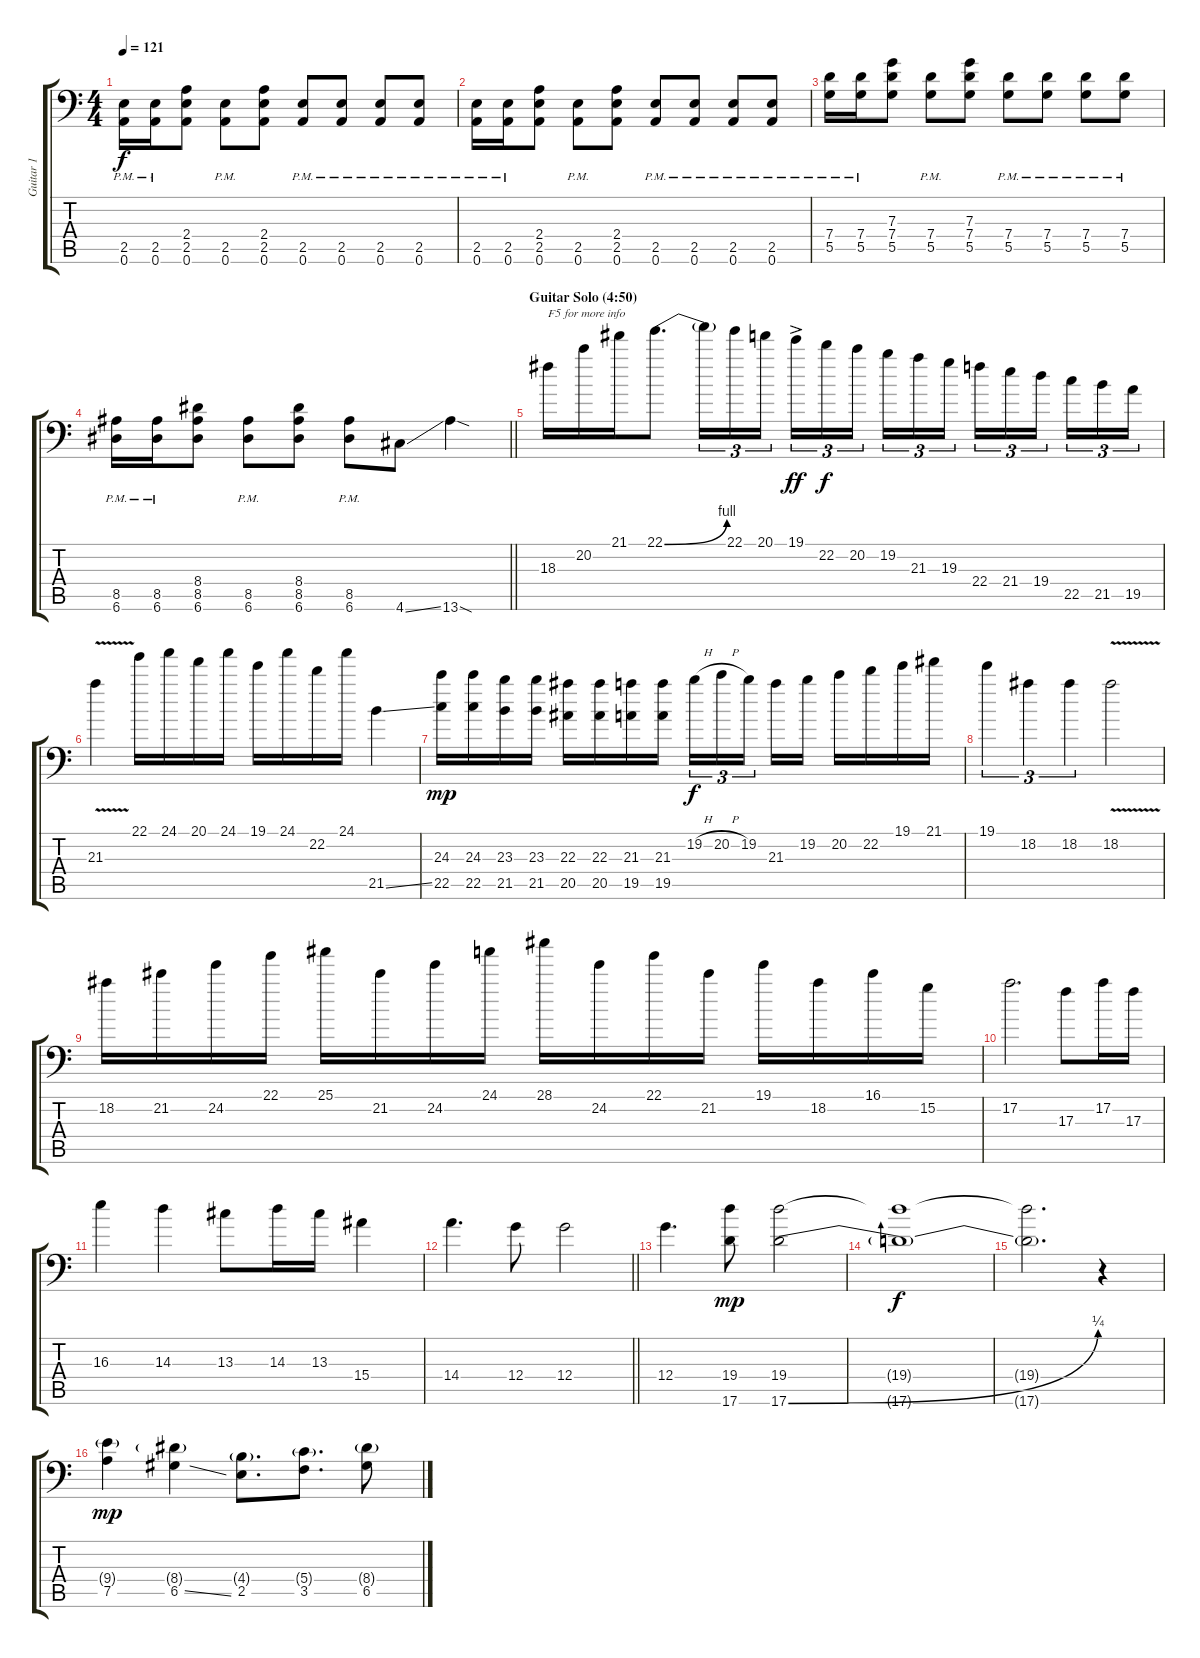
\track ("Guitar 1" "Guitar 1") {instrument distortionguitar}
\staff {score tabs}
\tuning (A3 E3 C3 G2 D2 A1) {hide}
\ts (4 4)
\tempo 121
\clef f4
\ks c
(2.5 0.6{pm}).16{dy f} (2.5{pm} 0.6{pm}).16 (2.4 2.5 0.6).8 (2.5{pm} 0.6{pm}).8 (2.4 2.5 0.6).8 (2.5{pm} 0.6{pm}).8 (2.5{pm} 0.6{pm}).8 (2.5{pm} 0.6{pm}).8 (2.5{pm} 0.6{pm}).8 |
(2.5 0.6{pm}).16 (2.5{pm} 0.6{pm}).16 (2.4 2.5 0.6).8 (2.5{pm} 0.6{pm}).8 (2.4 2.5 0.6).8 (2.5{pm} 0.6{pm}).8 (2.5{pm} 0.6{pm}).8 (2.5{pm} 0.6{pm}).8 (2.5{pm} 0.6{pm}).8 |
(7.4{pm} 5.5{pm}).16 (7.4{pm} 5.5{pm}).16 (7.3 7.4 5.5).8 (7.4{pm} 5.5{pm}).8 (7.3 7.4 5.5).8 (7.4{pm} 5.5{pm}).8 (7.4{pm} 5.5{pm}).8 (7.4{pm} 5.5{pm}).8 (7.4{pm} 5.5{pm}).8 |
\barLineRight lightlight
(8.5 6.6{pm}).16 (8.5{pm} 6.6{pm}).16 (8.4 8.5 6.6).8 (8.5{pm} 6.6{pm}).8 (8.4 8.5 6.6).8 (8.5{pm} 6.6{pm}).8 4.6{ss}.8 13.6{sod}.4 |
\section ("" "Guitar Solo (4:50)")
18.3.16{txt "F5 for more info" volume 16 balance 6} 20.2.16 21.1.16 22.1{be (bend 0 0 60 4)}.8{d} 22.1{t}.16{tu (3 2)} 22.1.16{tu (3 2)} 20.1.16{tu (3 2)} 19.1{ac}.16{tu (3 2) dy ff} 22.2.16{tu (3 2) dy f} 20.2.16{tu (3 2) beam splitsecondary} 19.2.16{tu (3 2)} 21.3.16{tu (3 2)} 19.3.16{tu (3 2)} 22.4.16{tu (3 2)} 21.4.16{tu (3 2)} 19.4.16{tu (3 2) beam splitsecondary} 22.5.16{tu (3 2)} 21.5.16{tu (3 2)} 19.5.16{tu (3 2)} |
21.3{v}.4 22.1.16 24.1.16 20.1.16 24.1.16 19.1.16 24.1.16 22.2.16 24.1.16 21.5{ss}.4 |
(24.3 22.5).16{dy mp} (24.3 22.5).16 (23.3 21.5).16 (23.3 21.5).16 (22.3 20.5).16 (22.3 20.5).16 (21.3 19.5).16 (21.3 19.5).16 19.2{h}.16{tu (3 2) dy f} 20.2{h}.16{tu (3 2)} 19.2.16{tu (3 2) beam splitsecondary} 21.3.16 19.2.16 20.2.16 22.2.16 19.1.16 21.1.16 |
19.1.4{tu (3 2)} 18.2.4{tu (3 2)} 18.2.4{tu (3 2)} 18.2{v}.2 |
18.2.16 21.2.16 24.2.16 22.1.16 25.1.16 21.2.16 24.2.16 24.1.16 28.1.16 24.2.16 22.1.16 21.2.16 19.1.16 18.2.16 16.1.16 15.2.16 |
17.2.2{d} 17.3.8 17.2.16 17.3.16 |
16.3.4 14.3.4 13.3.8 14.3.16 13.3.16 15.4.4 |
\barLineRight lightlight
14.4.4{d} 12.4.8 12.4.2 |
12.4.4{d} (19.4 17.6).8{dy mp} (19.4 17.6{be (bend 0 0 60 1)}).2{volume 0} |
(19.4{t} 17.6{t}).1{dy f} |
(19.4{t} 17.6{t}).2{d} r.4{volume 14 balance 3} |
(9.4{g} 7.5).4{dy mp} (8.4{g} 6.5{ss}).4 (4.4{g} 2.5).8{d} (5.4{g} 3.5).8{d} (8.4{g} 6.5).8
